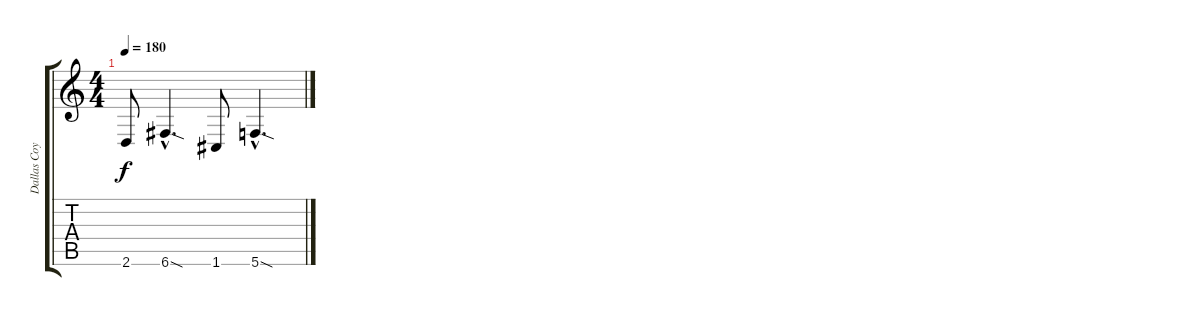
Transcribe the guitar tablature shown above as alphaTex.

\track ("Dallas Coyle (Harmonizer)" "Dallas Coy") {instrument overdrivenguitar}
\staff {score tabs}
\tuning (D4 A3 F3 C3 G2 C2) {hide}
\ts (4 4)
\tempo 180
\clef g2
\ks c
2.6.8{dy f} 6.6{sod hac}.4{d} 1.6.8 5.6{sod hac}.4{d}
